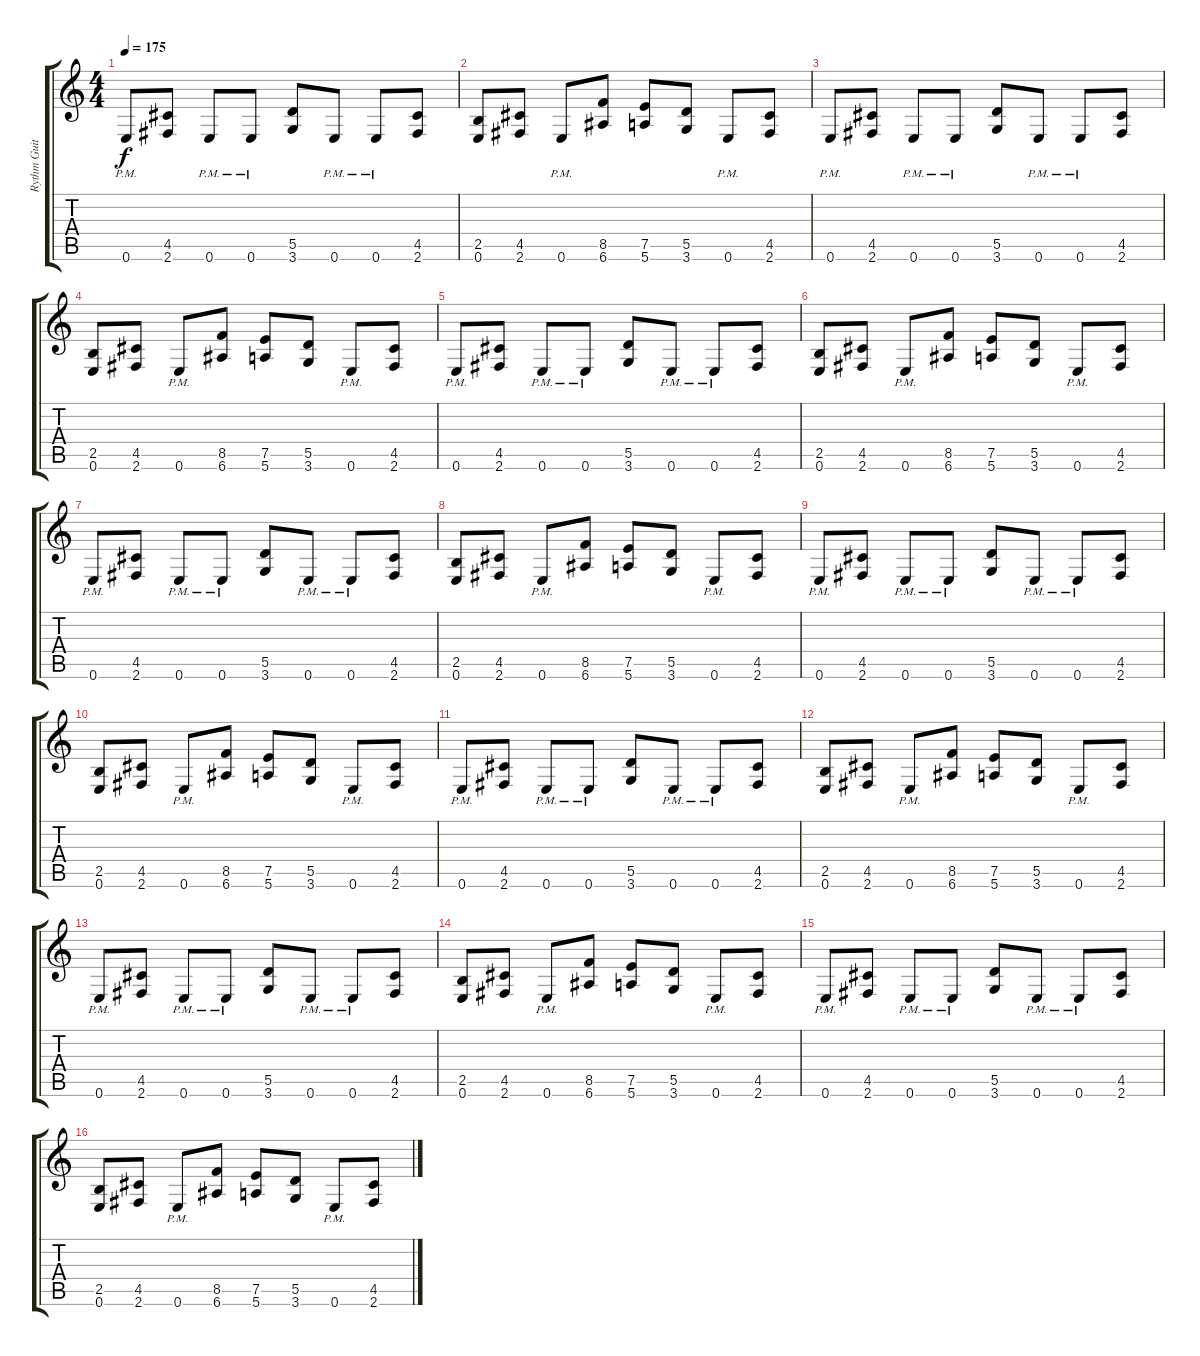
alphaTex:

\track ("Rythm Guitar" "Rythm Guit") {instrument distortionguitar}
\staff {score tabs}
\tuning (E4 B3 G3 D3 A2 E2) {hide}
\ts (4 4)
\tempo 175
\clef g2
\ks c
0.6{pm}.8{dy f} (4.5 2.6).8 0.6{pm}.8 0.6{pm}.8 (5.5 3.6).8 0.6{pm}.8 0.6{pm}.8 (4.5 2.6).8 |
(2.5 0.6).8 (4.5 2.6).8 0.6{pm}.8 (8.5 6.6).8 (7.5 5.6).8 (5.5 3.6).8 0.6{pm}.8 (4.5 2.6).8 |
0.6{pm}.8 (4.5 2.6).8 0.6{pm}.8 0.6{pm}.8 (5.5 3.6).8 0.6{pm}.8 0.6{pm}.8 (4.5 2.6).8 |
(2.5 0.6).8 (4.5 2.6).8 0.6{pm}.8 (8.5 6.6).8 (7.5 5.6).8 (5.5 3.6).8 0.6{pm}.8 (4.5 2.6).8 |
0.6{pm}.8 (4.5 2.6).8 0.6{pm}.8 0.6{pm}.8 (5.5 3.6).8 0.6{pm}.8 0.6{pm}.8 (4.5 2.6).8 |
(2.5 0.6).8 (4.5 2.6).8 0.6{pm}.8 (8.5 6.6).8 (7.5 5.6).8 (5.5 3.6).8 0.6{pm}.8 (4.5 2.6).8 |
0.6{pm}.8 (4.5 2.6).8 0.6{pm}.8 0.6{pm}.8 (5.5 3.6).8 0.6{pm}.8 0.6{pm}.8 (4.5 2.6).8 |
(2.5 0.6).8 (4.5 2.6).8 0.6{pm}.8 (8.5 6.6).8 (7.5 5.6).8 (5.5 3.6).8 0.6{pm}.8 (4.5 2.6).8 |
0.6{pm}.8 (4.5 2.6).8 0.6{pm}.8 0.6{pm}.8 (5.5 3.6).8 0.6{pm}.8 0.6{pm}.8 (4.5 2.6).8 |
(2.5 0.6).8 (4.5 2.6).8 0.6{pm}.8 (8.5 6.6).8 (7.5 5.6).8 (5.5 3.6).8 0.6{pm}.8 (4.5 2.6).8 |
0.6{pm}.8 (4.5 2.6).8 0.6{pm}.8 0.6{pm}.8 (5.5 3.6).8 0.6{pm}.8 0.6{pm}.8 (4.5 2.6).8 |
(2.5 0.6).8 (4.5 2.6).8 0.6{pm}.8 (8.5 6.6).8 (7.5 5.6).8 (5.5 3.6).8 0.6{pm}.8 (4.5 2.6).8 |
0.6{pm}.8 (4.5 2.6).8 0.6{pm}.8 0.6{pm}.8 (5.5 3.6).8 0.6{pm}.8 0.6{pm}.8 (4.5 2.6).8 |
(2.5 0.6).8{volume 8} (4.5 2.6).8 0.6{pm}.8 (8.5 6.6).8 (7.5 5.6).8 (5.5 3.6).8 0.6{pm}.8 (4.5 2.6).8 |
0.6{pm}.8 (4.5 2.6).8 0.6{pm}.8 0.6{pm}.8 (5.5 3.6).8 0.6{pm}.8 0.6{pm}.8 (4.5 2.6).8 |
(2.5 0.6).8 (4.5 2.6).8 0.6{pm}.8 (8.5 6.6).8 (7.5 5.6).8 (5.5 3.6).8 0.6{pm}.8 (4.5 2.6).8
